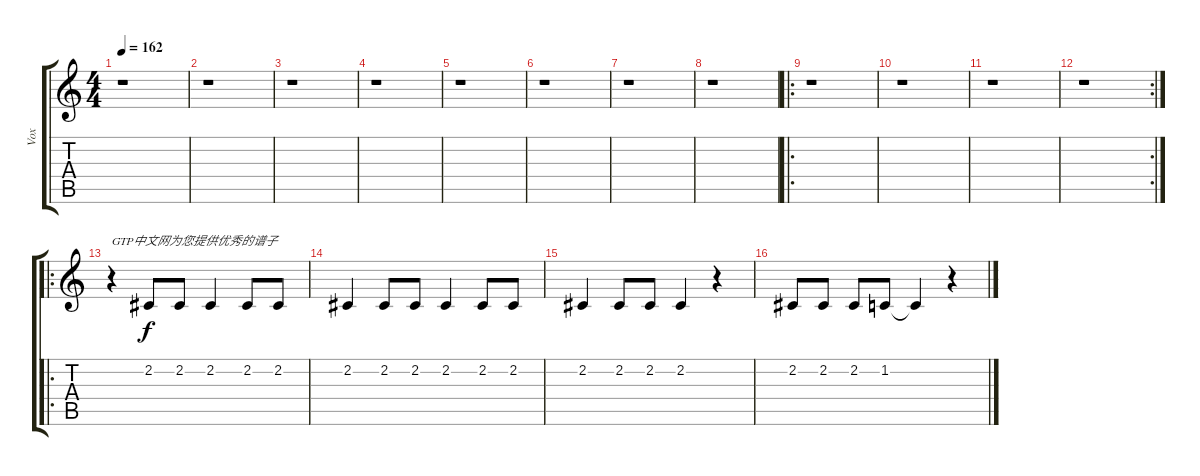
\track ("Vox" "Vox") {instrument synthvoice}
\staff {score tabs}
\tuning (E4 B3 G3 D3 A2 E2) {hide}
\ts (4 4)
\tempo 162
\clef g2
\ks c
r.1{dy f instrument synthvoice} |
r.1 |
r.1 |
r.1 |
r.1 |
r.1 |
r.1 |
r.1 |
\ro
r.1 |
r.1 |
r.1 |
\rc 2
r.1 |
\ro
r.4{txt "GTP中文网为您提供优秀的谱子"} 2.2.8 2.2.8 2.2.4 2.2.8 2.2.8 |
2.2.4 2.2.8 2.2.8 2.2.4 2.2.8 2.2.8 |
2.2.4 2.2.8 2.2.8 2.2.4 r.4 |
2.2.8 2.2.8 2.2.8 1.2.8 1.2{t}.4 r.4
